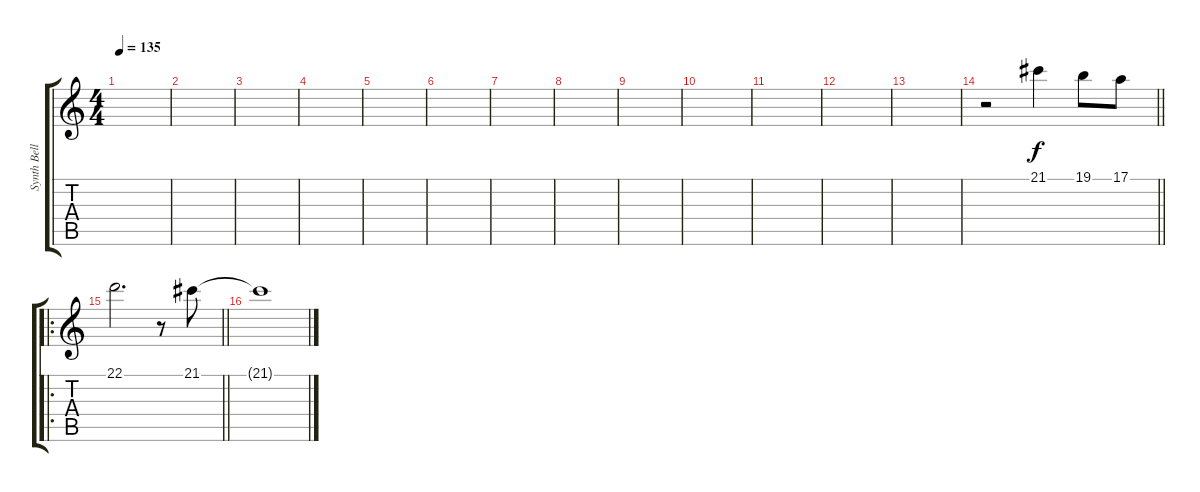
\track ("Synth Bells" "Synth Bell") {instrument vibraphone bank 255}
\staff {score tabs}
\tuning (E4 B3 G3 D3 A2 E2) {hide}
\ts (4 4)
\tempo 135
\clef g2
\ks c
|
|
|
|
|
|
|
|
|
|
|
|
|
\barLineRight lightlight
r.2 21.1.4 19.1.8 17.1.8 |
\ro
\barLineRight lightlight
22.1.2{d} r.8 21.1.8 |
21.1{t}.1
